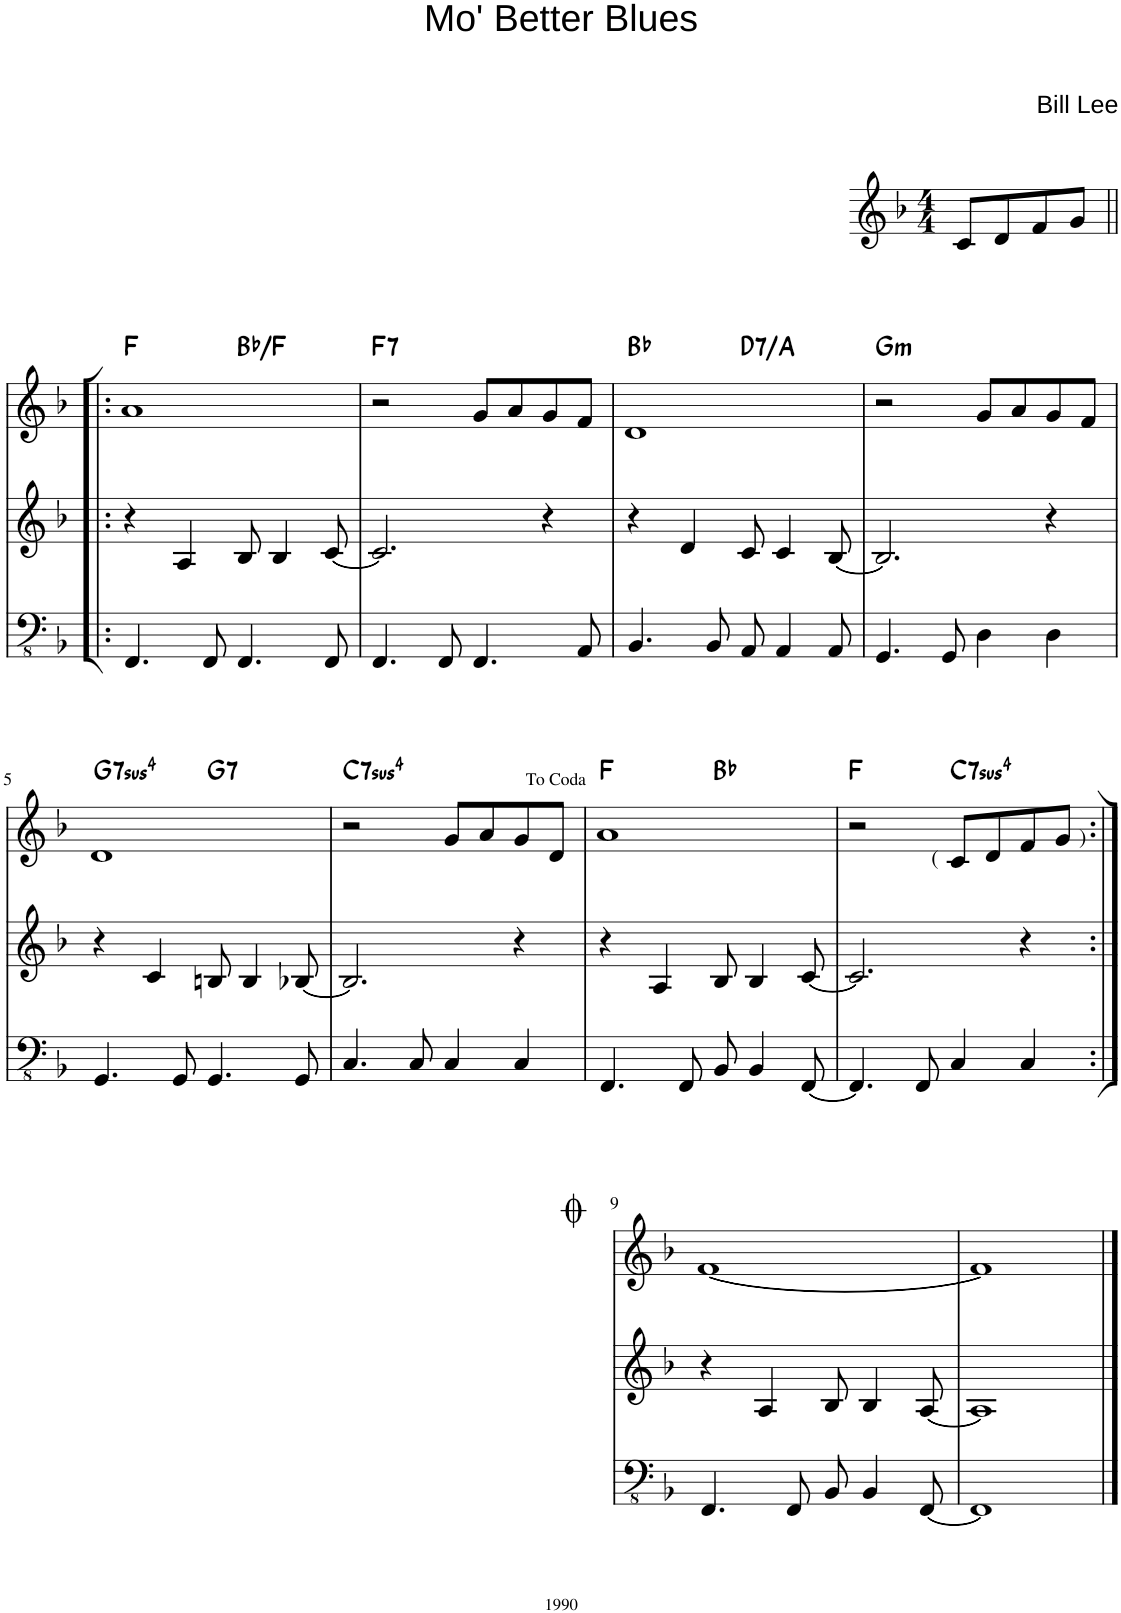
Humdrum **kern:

**kern	**kern	**kern	**harte
*part3	*part2	*part1	*part1
*staff3	*staff2	*staff1	*
*I"Bas-gitaar	*I"Piano	*I"Piano	*
*	*I'Pno	*I'Pno	*
*stria5	*stria5	*	*
*clefFv4	*clefG2	*clefG2	*
*k[b-]	*k[b-]	*k[b-]	*
*M4/4	*M4/4	*M4/4	*
=	=	=	=
2r	2r	8c/L	.
.	.	8d/	.
.	.	8f/	.
.	.	8g/J	.
!!LO:LB:g=z
=1!|:	=1!|:	=1!|:	=1!|:
*	*	*^	*
4.FFF/	4r	1a	2ryy	F:maj
.	4A/	.	.	.
8FFF/	.	.	.	.
4.FFF/	8B-/	.	2ryy	Bb:maj/5
.	4B-/	.	.	.
8FFF/	[8c/	.	.	.
=2	=2	=2	=2	=2
!	!	!	!	!LO:H:kt=7
*	*	*v	*v	*
4.FFF/	2.c/]	2r	F:7
8FFF/	.	.	.
4.FFF/	.	8g/L	.
.	.	8a/	.
.	4r	8g/	.
8AAA/	.	8f/J	.
=3	=3	=3	=3
*	*	*^	*
4.BBB-/	4r	1d	2ryy	Bb:maj
.	4d/	.	.	.
8BBB-/	.	.	.	.
!	!	!	!	!LO:H:kt=7
8AAA/	8c/	.	2ryy	D:7/5
4AAA/	4c/	.	.	.
8AAA/	[8B-/	.	.	.
=4	=4	=4	=4	=4
!	!	!	!	!LO:H:kt=m
*	*	*v	*v	*
4.GGG/	2.B-/]	2r	G:min
8GGG/	.	.	.
4DD\	.	8g/L	.
.	.	8a/	.
4DD\	4r	8g/	.
.	.	8fn/J	.
!!LO:LB:g=z
=5	=5	=5	=5
!	!	!	!LO:H:kt=74
*	*	*^	*
4.GGG/	4r	1d	2ryy	G:sus4(7)
.	4c/	.	.	.
8GGG/	.	.	.	.
!	!	!	!	!LO:H:kt=7
4.GGG/	8Bn/	.	2ryy	G:7
.	4B/	.	.	.
8GGG/	[8B-X/	.	.	.
*	*	*v	*v	*
=6	=6	=6	=6
4.CC/	2.B-/]	2r	C:sus4(7)
8CC/	.	.	.
4CC/	.	8g/L	.
.	.	8a/	.
4CC/	4r	8g/	.
.	.	8d/J	.
!	!	!LO:TX:a:t=<font size="8"/>To Coda	!LO:H:kt=74
=7	=7	=7	=7
*	*	*^	*
4.FFF/	4r	1a	2ryy	F:maj
.	4A/	.	.	.
8FFF/	.	.	.	.
8BBB-/	8B-/	.	2ryy	Bb:maj
4BBB-/	4B-/	.	.	.
[8FFF/	[8c/	.	.	.
*	*	*v	*v	*
=8	=8	=8	=8
4.FFF/]	2.c/]	2r	F:maj
8FFF/	.	.	.
!	!	!LO:TX:b:t=(	!LO:H:kt=74
4CC/	.	8c/L	C:sus4(7)
.	.	8d/	.
4CC/	4r	8f/	.
!	!	!LO:TX:b:t=)	!
.	.	8g/J	.
!!LO:LB:g=z
=9:|!	=9:|!	=9:|!	=9:|!
4.FFF/	4r	[1f	.
.	4A/	.	.
8FFF/	.	.	.
8BBB-/	8B-/	.	.
4BBB-/	4B-/	.	.
[8FFF/	[8A/	.	.
=10	=10	=10	=10
1FFF]	1A]	1f]	.
==	==	==	==
*-	*-	*-	*-
